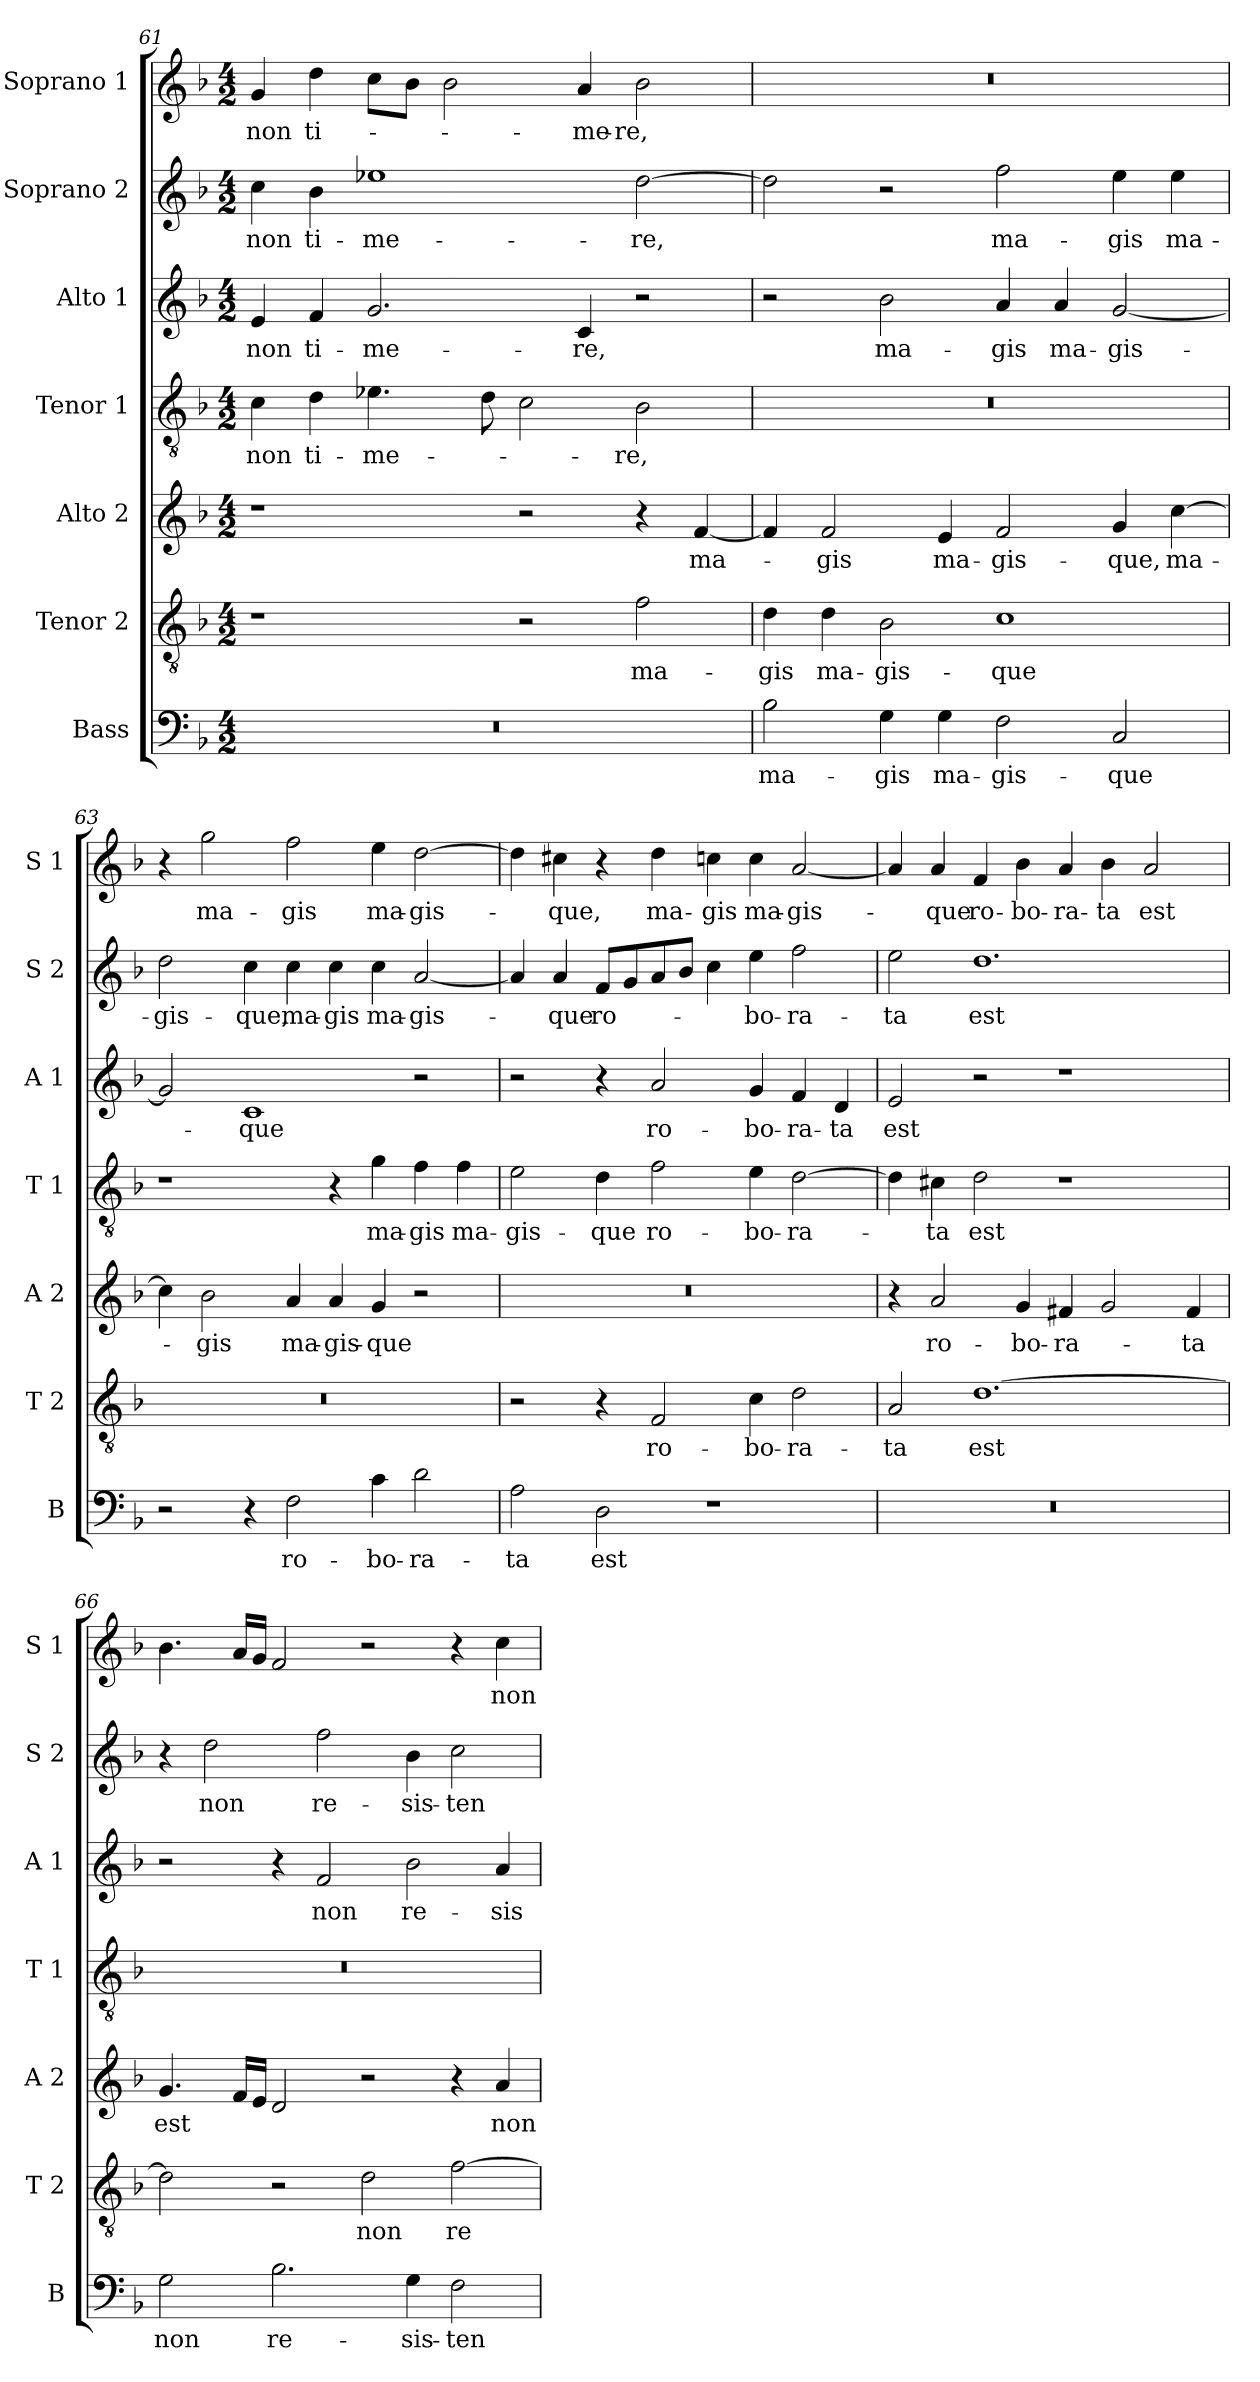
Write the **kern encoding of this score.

**kern	**text	**kern	**text	**kern	**text	**kern	**text	**kern	**text	**kern	**text	**kern	**text
*part7	*part7	*part6	*part6	*part5	*part5	*part4	*part4	*part3	*part3	*part2	*part2	*part1	*part1
*staff7	*staff7	*staff6	*staff6	*staff5	*staff5	*staff4	*staff4	*staff3	*staff3	*staff2	*staff2	*staff1	*staff1
*I"Bass	*	*I"Tenor 2	*	*I"Alto 2	*	*I"Tenor 1	*	*I"Alto 1	*	*I"Soprano 2	*	*I"Soprano 1	*
*I'B	*	*I'T 2	*	*I'A 2	*	*I'T 1	*	*I'A 1	*	*I'S 2	*	*I'S 1	*
!!LO:PB:g=z
*clefF4	*	*clefGv2	*	*clefG2	*	*clefGv2	*	*clefG2	*	*clefG2	*	*clefG2	*
*k[b-]	*	*k[b-]	*	*k[b-]	*	*k[b-]	*	*k[b-]	*	*k[b-]	*	*k[b-]	*
*F:	*	*F:	*	*F:	*	*F:	*	*F:	*	*F:	*	*F:	*
*M4/2	*	*M4/2	*	*M4/2	*	*M4/2	*	*M4/2	*	*M4/2	*	*M4/2	*
=61	=61	=61	=61	=61	=61	=61	=61	=61	=61	=61	=61	=61	=61
!	!	!	!	!	!	!	!LO:LY:b	!	!LO:LY:b	!	!LO:LY:b	!	!LO:LY:b
0r	.	1r	.	1r	.	4c\	non	4e/	non	4cc\	non	4g/	non
!	!	!	!	!	!	!	!LO:LY:b	!	!LO:LY:b	!	!LO:LY:b	!	!LO:LY:b
.	.	.	.	.	.	4d\	ti-	4f/	ti-	4b-\	ti-	4dd\	ti-
!	!	!	!	!	!	!	!LO:LY:b	!	!LO:LY:b	!	!LO:LY:b	!	!
.	.	.	.	.	.	4.e-X\	-me-	2.g/	-me-	1ee-X	-me-	8cc\L	.
.	.	.	.	.	.	.	.	.	.	.	.	8b-\J	.
.	.	.	.	.	.	.	.	.	.	.	.	2b-\	.
.	.	.	.	.	.	8d\	.	.	.	.	.	.	.
.	.	2r	.	2r	.	2c\	.	.	.	.	.	.	.
!	!	!	!	!	!	!	!	!	!LO:LY:b	!	!	!	!LO:LY:b
.	.	.	.	.	.	.	.	4c/	-re,	.	.	4a/	-me-
!	!	!	!LO:LY:b	!	!	!	!LO:LY:b	!	!	!	!LO:LY:b	!	!LO:LY:b
.	.	2f\	ma-	4r	.	2B-\	-re,	2r	.	[2dd\	-re,	2b-\	-re,
!	!	!	!	!	!LO:LY:b	!	!	!	!	!	!	!	!
.	.	.	.	[4f/	ma-	.	.	.	.	.	.	.	.
=62	=62	=62	=62	=62	=62	=62	=62	=62	=62	=62	=62	=62	=62
!	!LO:LY:b	!	!LO:LY:b	!	!	!	!	!	!	!	!	!	!
2B-\	ma-	4d\	-gis	4f/]	.	0r	.	2r	.	2dd\]	.	0r	.
!	!	!	!LO:LY:b	!	!LO:LY:b	!	!	!	!	!	!	!	!
.	.	4d\	ma-	2f/	-gis	.	.	.	.	.	.	.	.
!	!LO:LY:b	!	!LO:LY:b	!	!	!	!	!	!LO:LY:b	!	!	!	!
4G\	-gis	2B-\	-gis-	.	.	.	.	2b-\	ma-	2r	.	.	.
!	!LO:LY:b	!	!	!	!LO:LY:b	!	!	!	!	!	!	!	!
4G\	ma-	.	.	4e/	ma-	.	.	.	.	.	.	.	.
!	!LO:LY:b	!	!LO:LY:b	!	!LO:LY:b	!	!	!	!LO:LY:b	!	!LO:LY:b	!	!
2F\	-gis-	1c	-que	2f/	-gis-	.	.	4a/	-gis	2ff\	ma-	.	.
!	!	!	!	!	!	!	!	!	!LO:LY:b	!	!	!	!
.	.	.	.	.	.	.	.	4a/	ma-	.	.	.	.
!	!LO:LY:b	!	!	!	!LO:LY:b	!	!	!	!LO:LY:b	!	!LO:LY:b	!	!
2C/	-que	.	.	4g/	-que,	.	.	[2g/	-gis-	4ee\	-gis	.	.
!	!	!	!	!	!LO:LY:b	!	!	!	!	!	!LO:LY:b	!	!
.	.	.	.	[4cc\	ma-	.	.	.	.	4ee\	ma-	.	.
=63	=63	=63	=63	=63	=63	=63	=63	=63	=63	=63	=63	=63	=63
!	!	!	!	!	!	!	!	!	!	!	!LO:LY:b	!	!
2r	.	0r	.	4cc\]	.	1r	.	2g/]	.	2dd\	-gis-	4r	.
!	!	!	!	!	!LO:LY:b	!	!	!	!	!	!	!	!LO:LY:b
.	.	.	.	2b-\	-gis	.	.	.	.	.	.	2gg\	ma-
!	!	!	!	!	!	!	!	!	!LO:LY:b	!	!LO:LY:b	!	!
4r	.	.	.	.	.	.	.	1c	-que	4cc\	-que,	.	.
!	!LO:LY:b	!	!	!	!LO:LY:b	!	!	!	!	!	!LO:LY:b	!	!LO:LY:b
2F\	ro-	.	.	4a/	ma-	.	.	.	.	4cc\	ma-	2ff\	-gis
!	!	!	!	!	!LO:LY:b	!	!	!	!	!	!LO:LY:b	!	!
.	.	.	.	4a/	-gis-	4r	.	.	.	4cc\	-gis	.	.
!	!LO:LY:b	!	!	!	!LO:LY:b	!	!LO:LY:b	!	!	!	!LO:LY:b	!	!LO:LY:b
4c\	-bo-	.	.	4g/	-que	4g\	ma-	.	.	4cc\	ma-	4ee\	ma-
!	!LO:LY:b	!	!	!	!	!	!LO:LY:b	!	!	!	!LO:LY:b	!	!LO:LY:b
2d\	-ra-	.	.	2r	.	4f\	-gis	2r	.	[2a/	-gis-	[2dd\	-gis-
!	!	!	!	!	!	!	!LO:LY:b	!	!	!	!	!	!
.	.	.	.	.	.	4f\	ma-	.	.	.	.	.	.
!!LO:LB:g=z
=64	=64	=64	=64	=64	=64	=64	=64	=64	=64	=64	=64	=64	=64
!	!LO:LY:b	!	!	!	!	!	!LO:LY:b	!	!	!	!	!	!
2A\	-ta	2r	.	0r	.	2e\	-gis-	2r	.	4a/]	.	4dd\]	.
!	!	!	!	!	!	!	!	!	!	!	!LO:LY:b	!	!LO:LY:b
.	.	.	.	.	.	.	.	.	.	4a/	-que	4cc#X\	-que,
!	!LO:LY:b	!	!	!	!	!	!LO:LY:b	!	!	!	!LO:LY:b	!	!
2D\	est	4r	.	.	.	4d\	-que	4r	.	8f/L	ro-	4r	.
.	.	.	.	.	.	.	.	.	.	8g/	.	.	.
!	!	!	!LO:LY:b	!	!	!	!LO:LY:b	!	!LO:LY:b	!	!	!	!LO:LY:b
.	.	2F/	ro-	.	.	2f\	ro-	2a/	ro-	8a/	.	4dd\	ma-
.	.	.	.	.	.	.	.	.	.	8b-/J	.	.	.
!	!	!	!	!	!	!	!	!	!	!	!	!	!LO:LY:b
1r	.	.	.	.	.	.	.	.	.	4cc\	.	4ccn\	-gis
!	!	!	!LO:LY:b	!	!	!	!LO:LY:b	!	!LO:LY:b	!	!LO:LY:b	!	!LO:LY:b
.	.	4c\	-bo-	.	.	4e\	-bo-	4g/	-bo-	4ee\	-bo-	4cc\	ma-
!	!	!	!LO:LY:b	!	!	!	!LO:LY:b	!	!LO:LY:b	!	!LO:LY:b	!	!LO:LY:b
.	.	2d\	-ra-	.	.	[2d\	-ra-	4f/	-ra-	2ff\	-ra-	[2a/	-gis-
!	!	!	!	!	!	!	!	!	!LO:LY:b	!	!	!	!
.	.	.	.	.	.	.	.	4d/	-ta	.	.	.	.
=65	=65	=65	=65	=65	=65	=65	=65	=65	=65	=65	=65	=65	=65
!	!	!	!LO:LY:b	!	!	!	!	!	!LO:LY:b	!	!LO:LY:b	!	!
0r	.	2A/	-ta	4r	.	4d\]	.	2e/	est	2ee\	-ta	4a/]	.
!	!	!	!	!	!LO:LY:b	!	!LO:LY:b	!	!	!	!	!	!LO:LY:b
.	.	.	.	2a/	ro-	4c#X\	-ta	.	.	.	.	4a/	-que
!	!	!	!LO:LY:b	!	!	!	!LO:LY:b	!	!	!	!LO:LY:b	!	!LO:LY:b
.	.	[1.d	est	.	.	2d\	est	2r	.	1.dd	est	4f/	ro-
!	!	!	!	!	!LO:LY:b	!	!	!	!	!	!	!	!LO:LY:b
.	.	.	.	4g/	-bo-	.	.	.	.	.	.	4b-\	-bo-
!	!	!	!	!	!LO:LY:b	!	!	!	!	!	!	!	!LO:LY:b
.	.	.	.	4f#X/	-ra-	1r	.	1r	.	.	.	4a/	-ra-
!	!	!	!	!	!	!	!	!	!	!	!	!	!LO:LY:b
.	.	.	.	2g/	.	.	.	.	.	.	.	4b-\	-ta
!	!	!	!	!	!	!	!	!	!	!	!	!	!LO:LY:b
.	.	.	.	.	.	.	.	.	.	.	.	2a/	est
!	!	!	!	!	!LO:LY:b	!	!	!	!	!	!	!	!
.	.	.	.	4f#/	-ta	.	.	.	.	.	.	.	.
=66	=66	=66	=66	=66	=66	=66	=66	=66	=66	=66	=66	=66	=66
!	!LO:LY:b	!	!	!	!LO:LY:b	!	!	!	!	!	!	!	!
2G\	non	2d\]	.	4.g/	est	0r	.	2r	.	4r	.	4.b-\	.
!	!	!	!	!	!	!	!	!	!	!	!LO:LY:b	!	!
.	.	.	.	.	.	.	.	.	.	2dd\	non	.	.
.	.	.	.	16f/LL	.	.	.	.	.	.	.	16a/LL	.
.	.	.	.	16e/JJ	.	.	.	.	.	.	.	16g/JJ	.
!	!LO:LY:b	!	!	!	!	!	!	!	!	!	!	!	!
2.B-\	re-	2r	.	2d/	.	.	.	4r	.	.	.	2f/	.
!	!	!	!	!	!	!	!	!	!LO:LY:b	!	!LO:LY:b	!	!
.	.	.	.	.	.	.	.	2f/	non	2ff\	re-	.	.
!	!	!	!LO:LY:b	!	!	!	!	!	!	!	!	!	!
.	.	2d\	non	2r	.	.	.	.	.	.	.	2r	.
!	!LO:LY:b	!	!	!	!	!	!	!	!LO:LY:b	!	!LO:LY:b	!	!
4G\	-sis-	.	.	.	.	.	.	2b-\	re-	4b-\	-sis-	.	.
!	!LO:LY:b	!	!LO:LY:b	!	!	!	!	!	!	!	!LO:LY:b	!	!
2F\	-ten-	[2f\	re-	4r	.	.	.	.	.	2cc\	-ten-	4r	.
!	!	!	!	!	!LO:LY:b	!	!	!	!LO:LY:b	!	!	!	!LO:LY:b
.	.	.	.	4a/	non	.	.	4a/	-sis-	.	.	4cc\	non
=	=	=	=	=	=	=	=	=	=	=	=	=	=
*-	*-	*-	*-	*-	*-	*-	*-	*-	*-	*-	*-	*-	*-
